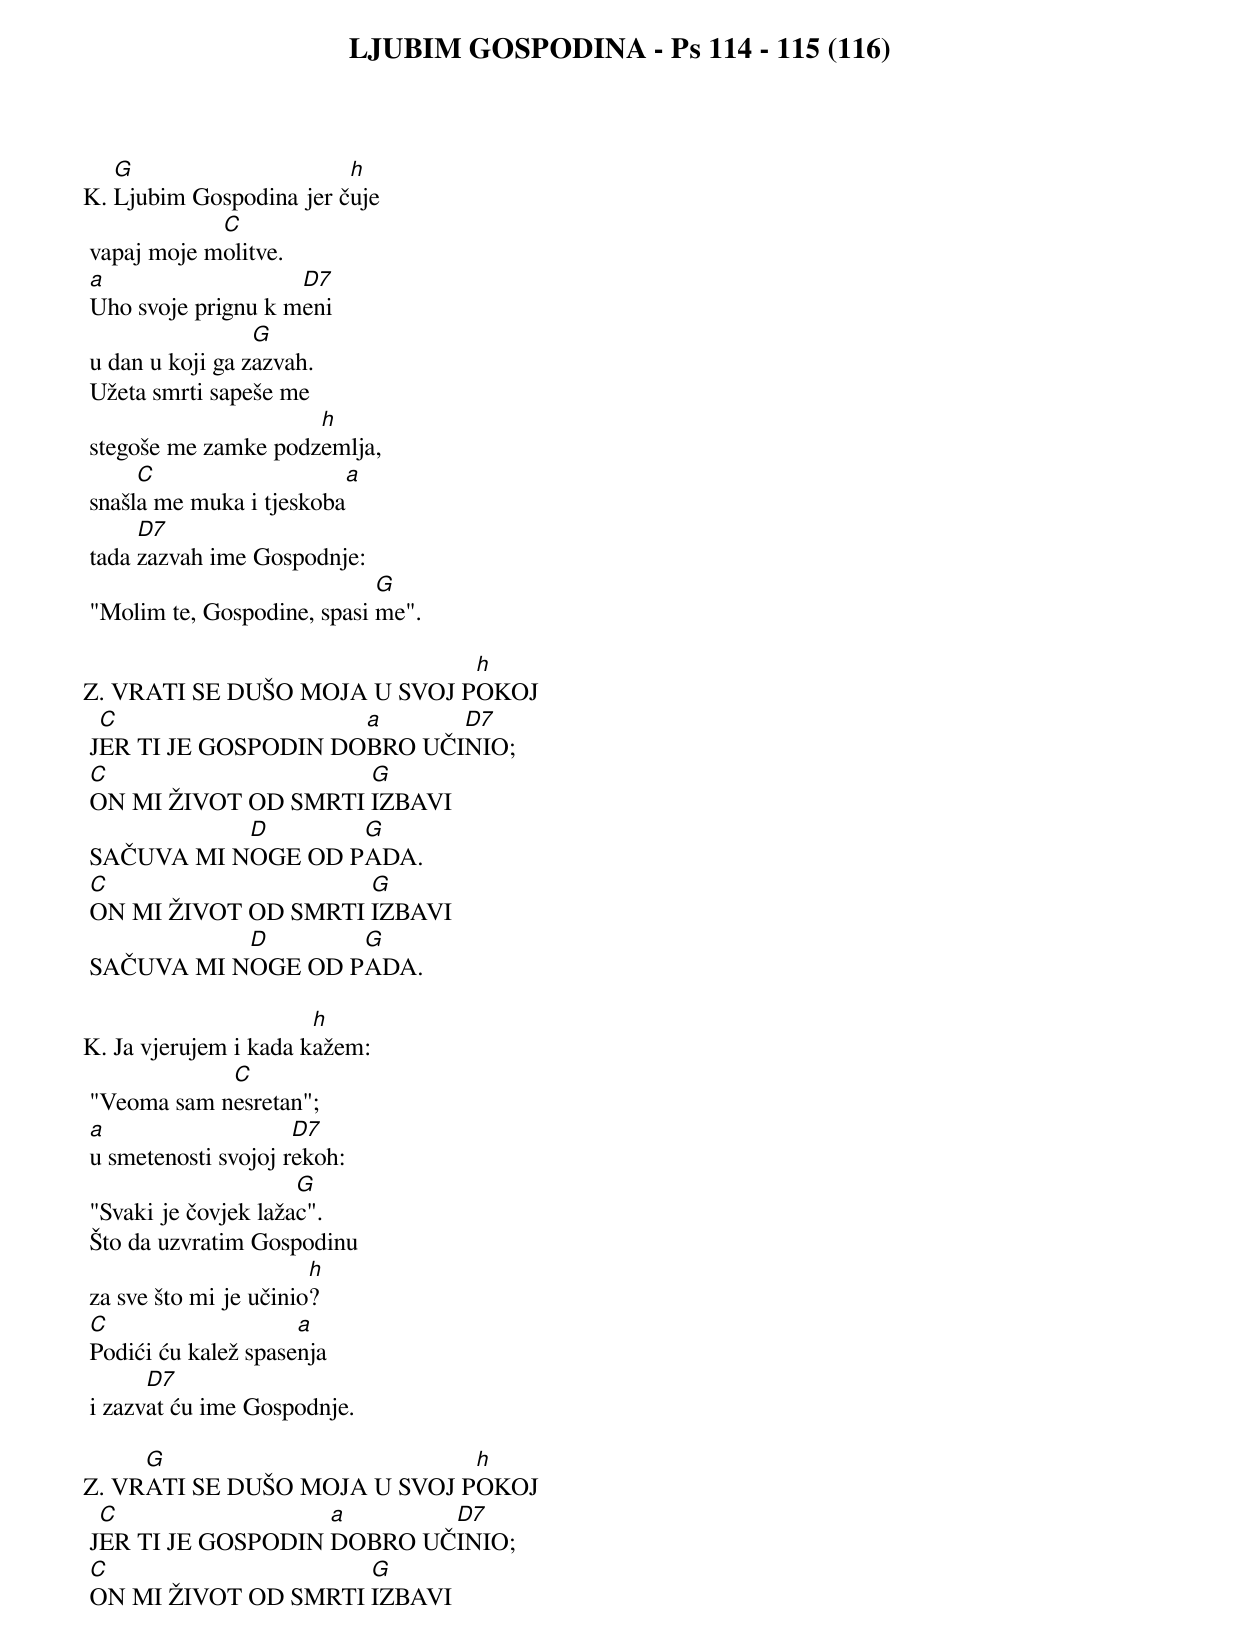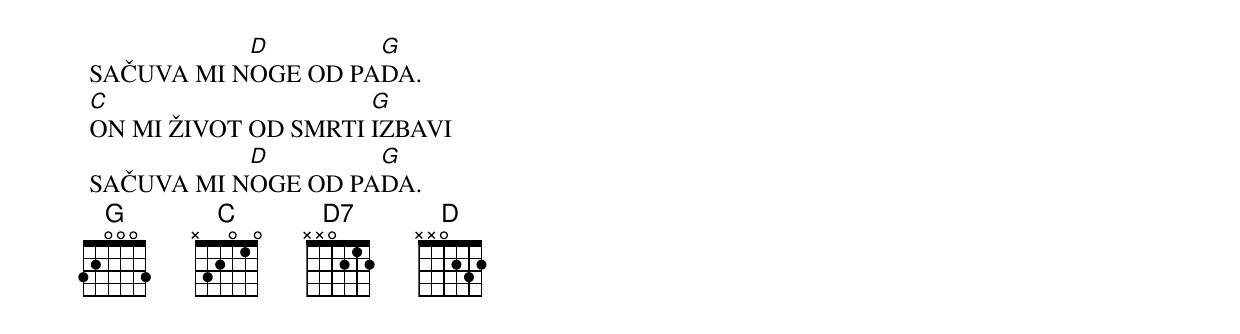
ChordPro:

{title: LJUBIM GOSPODINA - Ps 114 - 115 (116)}

K.	[G]Ljubim Gospodina jer č[h]uje
	vapaj moje m[C]olitve.
	[a]Uho svoje prignu k m[D7]eni
	u dan u koji ga z[G]azvah.
	Užeta smrti sapeše me
	stegoše me zamke podz[h]emlja,
	snašl[C]a me muka i tjeskoba[a]
	tada [D7]zazvah ime Gospodnje:
	"Molim te, Gospodine, spasi [G]me".

Z.	VRATI SE DUŠO MOJA U SVOJ P[h]OKOJ
	J[C]ER TI JE GOSPODIN DO[a]BRO UČI[D7]NIO;
	[C]ON MI ŽIVOT OD SMRTI [G]IZBAVI
	SAČUVA MI N[D]OGE OD P[G]ADA.
	[C]ON MI ŽIVOT OD SMRTI [G]IZBAVI
	SAČUVA MI N[D]OGE OD P[G]ADA.

K.	Ja vjerujem i kada k[h]ažem:
	"Veoma sam n[C]esretan";
	[a]u smetenosti svojoj r[D7]ekoh:
	"Svaki je čovjek laža[G]c".
	Što da uzvratim Gospodinu
	za sve što mi je učinio[h]?
	[C]Podići ću kalež spase[a]nja
	i zazv[D7]at ću ime Gospodnje.

Z.	VR[G]ATI SE DUŠO MOJA U SVOJ P[h]OKOJ
	J[C]ER TI JE GOSPODIN [a]DOBRO UČ[D7]INIO;
	[C]ON MI ŽIVOT OD SMRTI [G]IZBAVI
	SAČUVA MI N[D]OGE OD PA[G]DA.
	[C]ON MI ŽIVOT OD SMRTI [G]IZBAVI
	SAČUVA MI N[D]OGE OD PA[G]DA.
